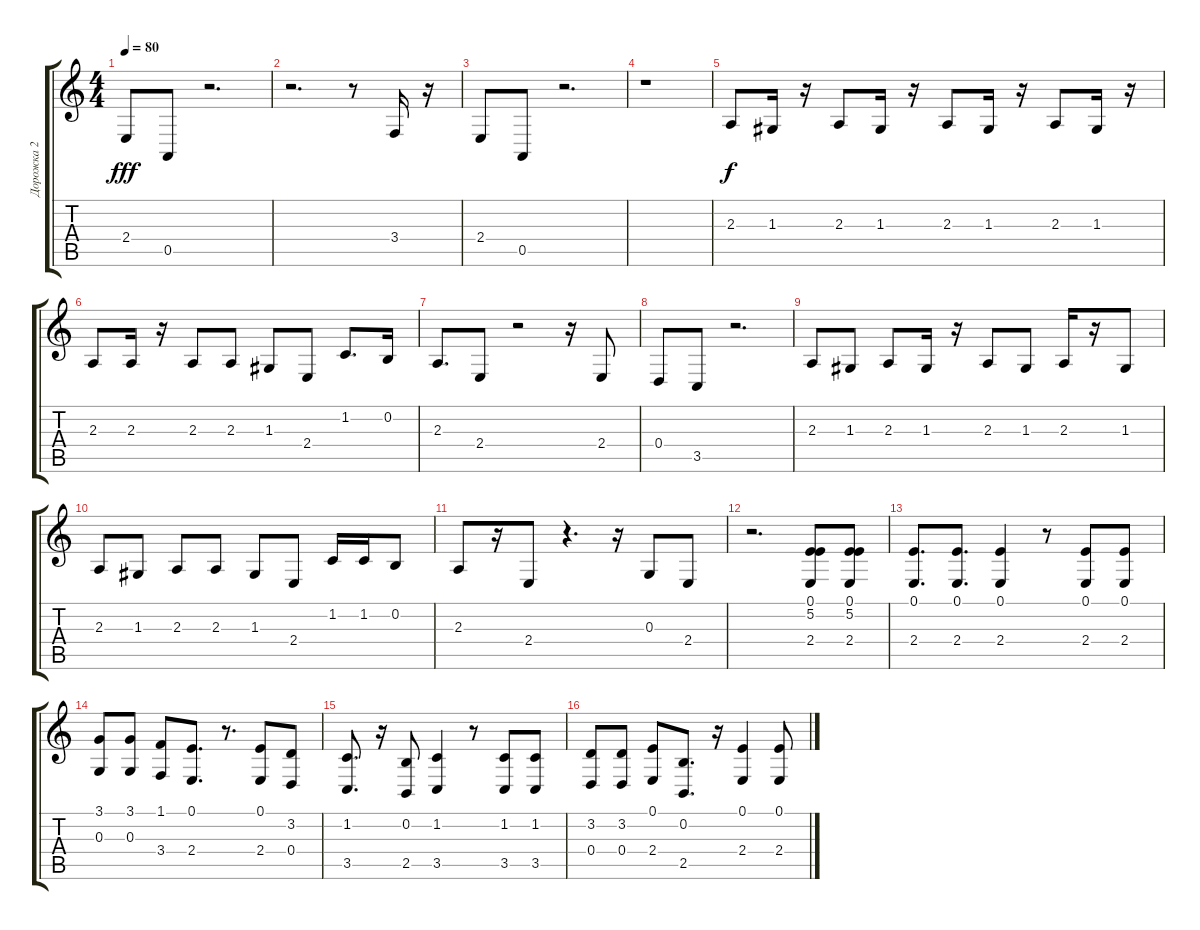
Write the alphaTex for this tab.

\track ("Дорожка 2" "Дорожка 2") {instrument viola}
\staff {score tabs}
\tuning (E4 B3 G3 D3 A2 E2) {hide}
\ts (4 4)
\tempo 80
\clef g2
\ks c
2.4.8{dy fff} 0.5.8 r.2{d} |
r.2{d} r.8 3.4.16 r.16 |
2.4.8 0.5.8 r.2{d} |
r.1 |
2.3.8{dy f} 1.3.16 r.16 2.3.8 1.3.16 r.16 2.3.8 1.3.16 r.16 2.3.8 1.3.16 r.16 |
2.3.8 2.3.16 r.16 2.3.8 2.3.8 1.3.8 2.4.8 1.2.8{d} 0.2.16 |
2.3.8{d} 2.4.8 r.2 r.16 2.4.8 |
0.4.8 3.5.8 r.2{d} |
2.3.8 1.3.8 2.3.8 1.3.16 r.16 2.3.8 1.3.8 2.3.16 r.16 1.3.8 |
2.3.8 1.3.8 2.3.8 2.3.8 1.3.8 2.4.8 1.2.16 1.2.16 0.2.8 |
2.3.8 r.16 2.4.8 r.4{d} r.16 0.3.8 2.4.8 |
r.2{d} (0.1 5.2 2.4).8 (0.1 5.2 2.4).8 |
(0.1 2.4).8{d} (0.1 2.4).8{d} (0.1 2.4).4 r.8 (0.1 2.4).8 (0.1 2.4).8 |
(3.1 0.3).8 (3.1 0.3).8 (1.1 3.4).8 (0.1 2.4).8{d} r.8{d} (0.1 2.4).8 (3.2 0.4).8 |
(1.2 3.5).8{d} r.16 (0.2 2.5).8 (1.2 3.5).4 r.8 (1.2 3.5).8 (1.2 3.5).8 |
(3.2 0.4).8 (3.2 0.4).8 (0.1 2.4).8 (0.2 2.5).8{d} r.16 (0.1 2.4).4 (0.1 2.4).8
